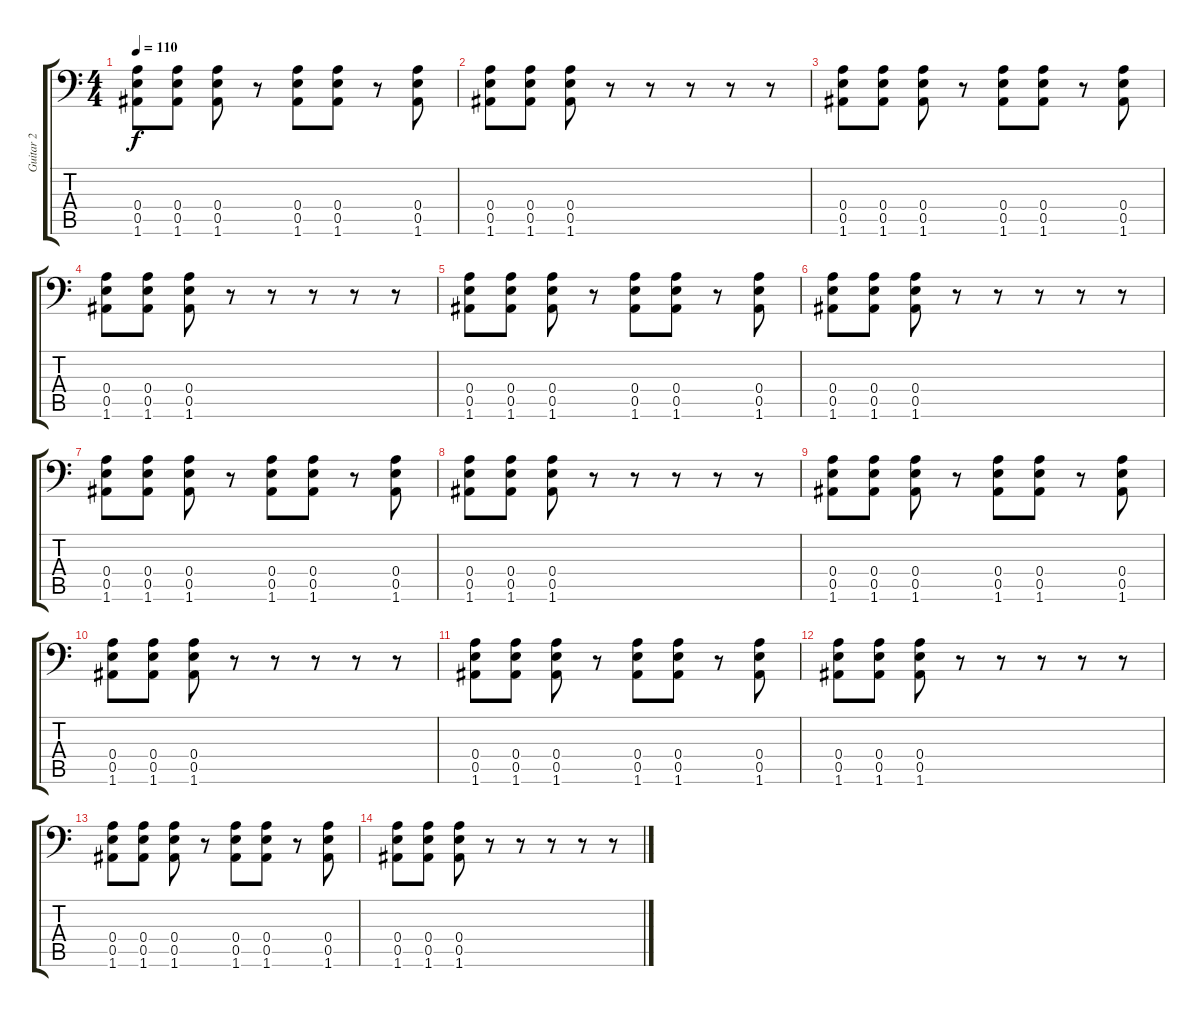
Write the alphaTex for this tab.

\track ("Guitar 2" "Guitar 2") {instrument distortionguitar}
\staff {score tabs}
\tuning (B3 Gb3 D3 A2 E2 A1) {hide}
\ts (4 4)
\tempo 110
\clef f4
\ks c
(0.4 0.5 1.6).8{dy f} (0.4 0.5 1.6).8 (0.4 0.5 1.6).8 r.8 (0.4 0.5 1.6).8 (0.4 0.5 1.6).8 r.8 (0.4 0.5 1.6).8 |
(0.4 0.5 1.6).8 (0.4 0.5 1.6).8 (0.4 0.5 1.6).8 r.8 r.8 r.8 r.8 r.8 |
(0.4 0.5 1.6).8 (0.4 0.5 1.6).8 (0.4 0.5 1.6).8 r.8 (0.4 0.5 1.6).8 (0.4 0.5 1.6).8 r.8 (0.4 0.5 1.6).8 |
(0.4 0.5 1.6).8 (0.4 0.5 1.6).8 (0.4 0.5 1.6).8 r.8 r.8 r.8 r.8 r.8 |
(0.4 0.5 1.6).8 (0.4 0.5 1.6).8 (0.4 0.5 1.6).8 r.8 (0.4 0.5 1.6).8 (0.4 0.5 1.6).8 r.8 (0.4 0.5 1.6).8 |
(0.4 0.5 1.6).8 (0.4 0.5 1.6).8 (0.4 0.5 1.6).8 r.8 r.8 r.8 r.8 r.8 |
(0.4 0.5 1.6).8 (0.4 0.5 1.6).8 (0.4 0.5 1.6).8 r.8 (0.4 0.5 1.6).8 (0.4 0.5 1.6).8 r.8 (0.4 0.5 1.6).8 |
(0.4 0.5 1.6).8 (0.4 0.5 1.6).8 (0.4 0.5 1.6).8 r.8 r.8 r.8 r.8 r.8 |
(0.4 0.5 1.6).8 (0.4 0.5 1.6).8 (0.4 0.5 1.6).8 r.8 (0.4 0.5 1.6).8 (0.4 0.5 1.6).8 r.8 (0.4 0.5 1.6).8 |
(0.4 0.5 1.6).8 (0.4 0.5 1.6).8 (0.4 0.5 1.6).8 r.8 r.8 r.8 r.8 r.8 |
(0.4 0.5 1.6).8 (0.4 0.5 1.6).8 (0.4 0.5 1.6).8 r.8 (0.4 0.5 1.6).8 (0.4 0.5 1.6).8 r.8 (0.4 0.5 1.6).8 |
(0.4 0.5 1.6).8 (0.4 0.5 1.6).8 (0.4 0.5 1.6).8 r.8 r.8 r.8 r.8 r.8 |
(0.4 0.5 1.6).8 (0.4 0.5 1.6).8 (0.4 0.5 1.6).8 r.8 (0.4 0.5 1.6).8 (0.4 0.5 1.6).8 r.8 (0.4 0.5 1.6).8 |
(0.4 0.5 1.6).8 (0.4 0.5 1.6).8 (0.4 0.5 1.6).8 r.8 r.8 r.8 r.8 r.8
